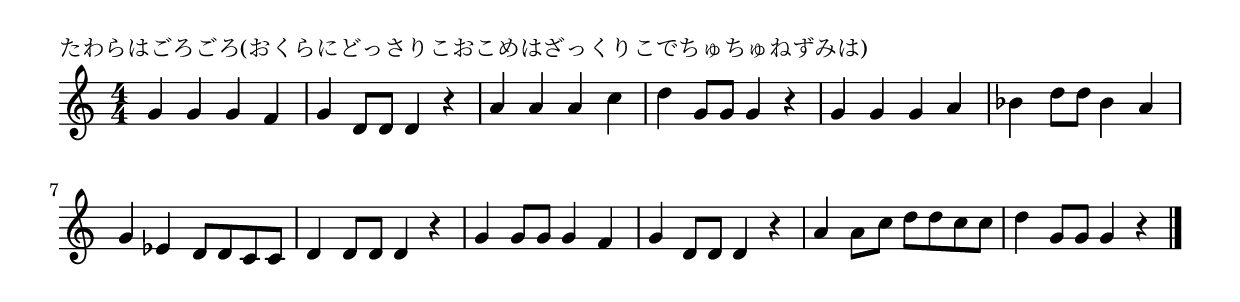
\version "2.18.2"

% たわらはごろごろ(おくらにどっさりこおこめはざっくりこでちゅちゅねずみは)

\header {
piece = "たわらはごろごろ(おくらにどっさりこおこめはざっくりこでちゅちゅねずみは)"
}

melody =
\relative c'' {
\key c \major
\time 4/4
\set Score.tempoHideNote = ##t
\tempo 4=110
\numericTimeSignature
%
g4 g g f |
g d8 d  d4 r |
a' a a c |
d g,8 g g4 r |
g g g a |
bes d8 d bes4 a |
g es d8 d c c |
d4 d8 d d4 r |
g g8 g g4 f |
g d8 d d4 r |
a'4 a8 c d d c c |
d4 g,8 g g4 r |





\bar "|."
}
\score {
<<
\chords {
\set noChordSymbol = ""
\set chordChanges=##t
%%

}
\new Staff {\melody}
>>
\layout {
line-width = #190
indent = 0\mm
}
\midi {}
}